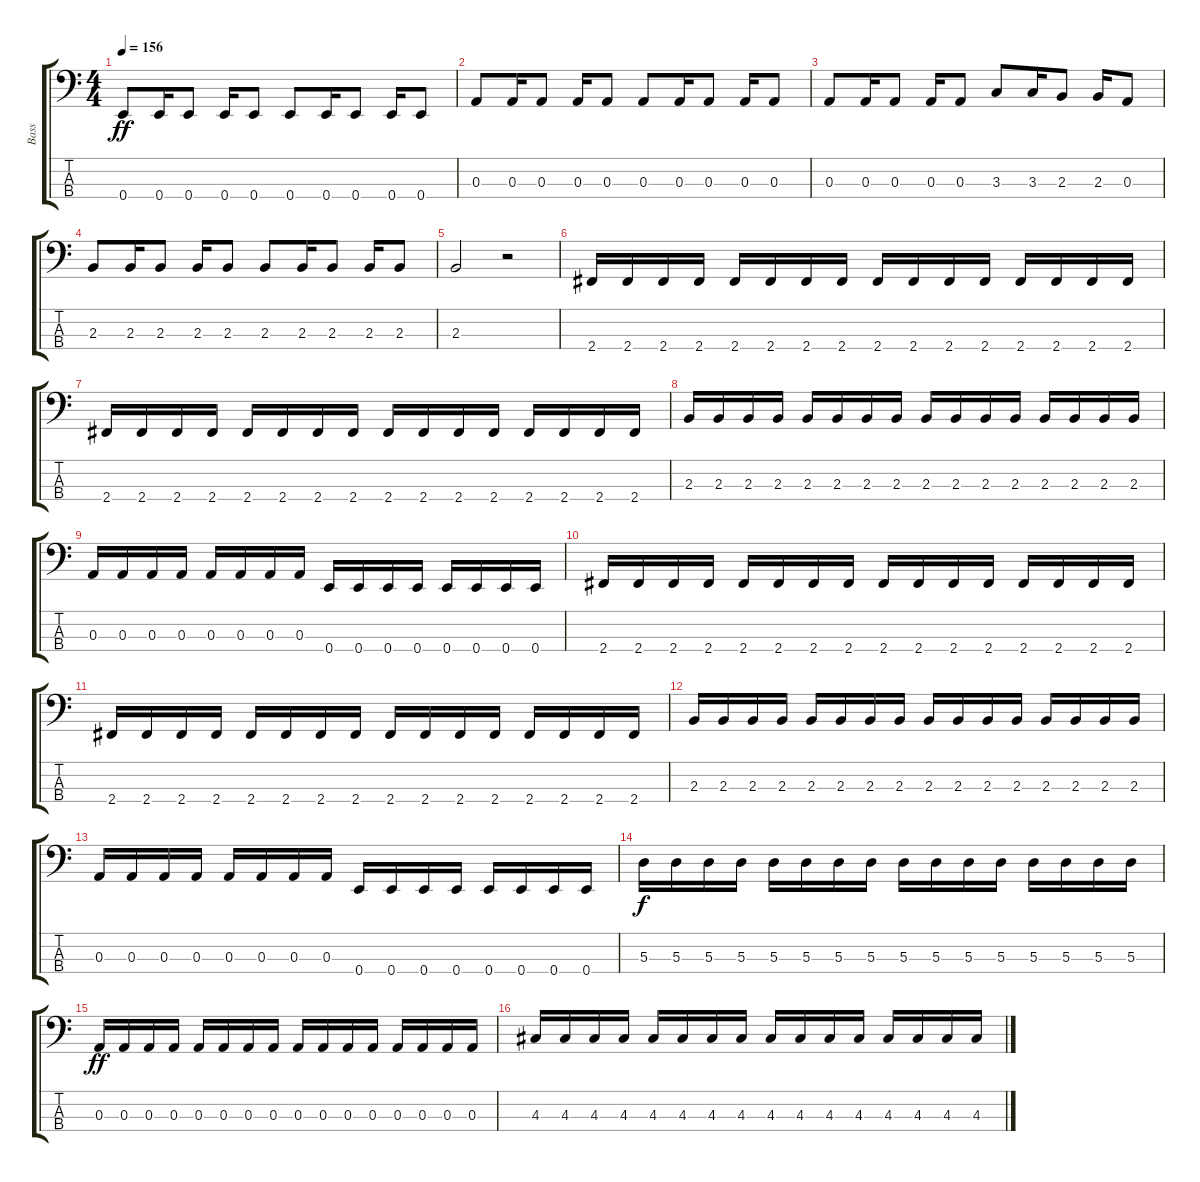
\track ("Bass" "Bass") {instrument electricbassfinger}
\staff {score tabs}
\tuning (G2 D2 A1 E1) {hide}
\ts (4 4)
\tempo 156
\clef f4
\ks c
0.4.8{dy ff} 0.4.16 0.4.8 0.4.16 0.4.8 0.4.8 0.4.16 0.4.8 0.4.16 0.4.8 |
0.3.8 0.3.16 0.3.8 0.3.16 0.3.8 0.3.8 0.3.16 0.3.8 0.3.16 0.3.8 |
0.3.8 0.3.16 0.3.8 0.3.16 0.3.8 3.3.8 3.3.16 2.3.8 2.3.16 0.3.8 |
2.3.8 2.3.16 2.3.8 2.3.16 2.3.8 2.3.8 2.3.16 2.3.8 2.3.16 2.3.8 |
2.3.2 r.2 |
2.4.16 2.4.16 2.4.16 2.4.16 2.4.16 2.4.16 2.4.16 2.4.16 2.4.16 2.4.16 2.4.16 2.4.16 2.4.16 2.4.16 2.4.16 2.4.16 |
2.4.16 2.4.16 2.4.16 2.4.16 2.4.16 2.4.16 2.4.16 2.4.16 2.4.16 2.4.16 2.4.16 2.4.16 2.4.16 2.4.16 2.4.16 2.4.16 |
2.3.16 2.3.16 2.3.16 2.3.16 2.3.16 2.3.16 2.3.16 2.3.16 2.3.16 2.3.16 2.3.16 2.3.16 2.3.16 2.3.16 2.3.16 2.3.16 |
0.3.16 0.3.16 0.3.16 0.3.16 0.3.16 0.3.16 0.3.16 0.3.16 0.4.16 0.4.16 0.4.16 0.4.16 0.4.16 0.4.16 0.4.16 0.4.16 |
2.4.16 2.4.16 2.4.16 2.4.16 2.4.16 2.4.16 2.4.16 2.4.16 2.4.16 2.4.16 2.4.16 2.4.16 2.4.16 2.4.16 2.4.16 2.4.16 |
2.4.16 2.4.16 2.4.16 2.4.16 2.4.16 2.4.16 2.4.16 2.4.16 2.4.16 2.4.16 2.4.16 2.4.16 2.4.16 2.4.16 2.4.16 2.4.16 |
2.3.16 2.3.16 2.3.16 2.3.16 2.3.16 2.3.16 2.3.16 2.3.16 2.3.16 2.3.16 2.3.16 2.3.16 2.3.16 2.3.16 2.3.16 2.3.16 |
0.3.16 0.3.16 0.3.16 0.3.16 0.3.16 0.3.16 0.3.16 0.3.16 0.4.16 0.4.16 0.4.16 0.4.16 0.4.16 0.4.16 0.4.16 0.4.16 |
5.3.16{dy f} 5.3.16 5.3.16 5.3.16 5.3.16 5.3.16 5.3.16 5.3.16 5.3.16 5.3.16 5.3.16 5.3.16 5.3.16 5.3.16 5.3.16 5.3.16 |
0.3.16{dy ff} 0.3.16 0.3.16 0.3.16 0.3.16 0.3.16 0.3.16 0.3.16 0.3.16 0.3.16 0.3.16 0.3.16 0.3.16 0.3.16 0.3.16 0.3.16 |
4.3.16 4.3.16 4.3.16 4.3.16 4.3.16 4.3.16 4.3.16 4.3.16 4.3.16 4.3.16 4.3.16 4.3.16 4.3.16 4.3.16 4.3.16 4.3.16
